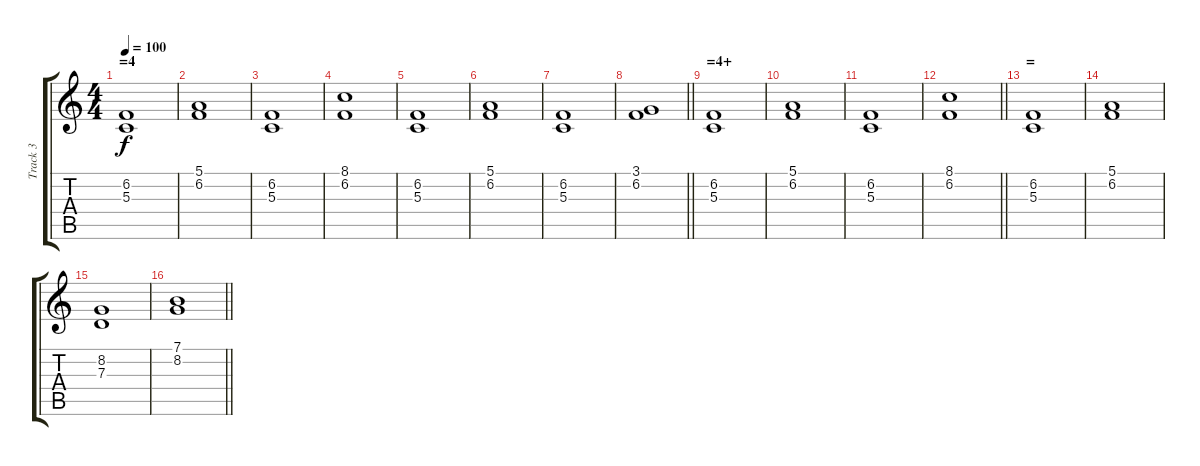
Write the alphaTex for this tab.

\track ("Track 3" "Track 3") {instrument pad1newage}
\staff {score tabs}
\tuning (E4 B3 G3 D3 A2 E2) {hide}
\ts (4 4)
\section ("" "=4")
\tempo 100
\clef g2
\ks c
(6.2 5.3).1{dy f} |
(5.1 6.2).1 |
(6.2 5.3).1 |
(8.1 6.2).1 |
(6.2 5.3).1 |
(5.1 6.2).1 |
(6.2 5.3).1 |
\barLineRight lightlight
(3.1 6.2).1 |
\section ("" "=4+")
(6.2 5.3).1 |
(5.1 6.2).1 |
(6.2 5.3).1 |
\barLineRight lightlight
(8.1 6.2).1 |
\section ("" "=")
(6.2 5.3).1 |
(5.1 6.2).1 |
(8.2 7.3).1 |
\barLineRight lightlight
(7.1 8.2).1
